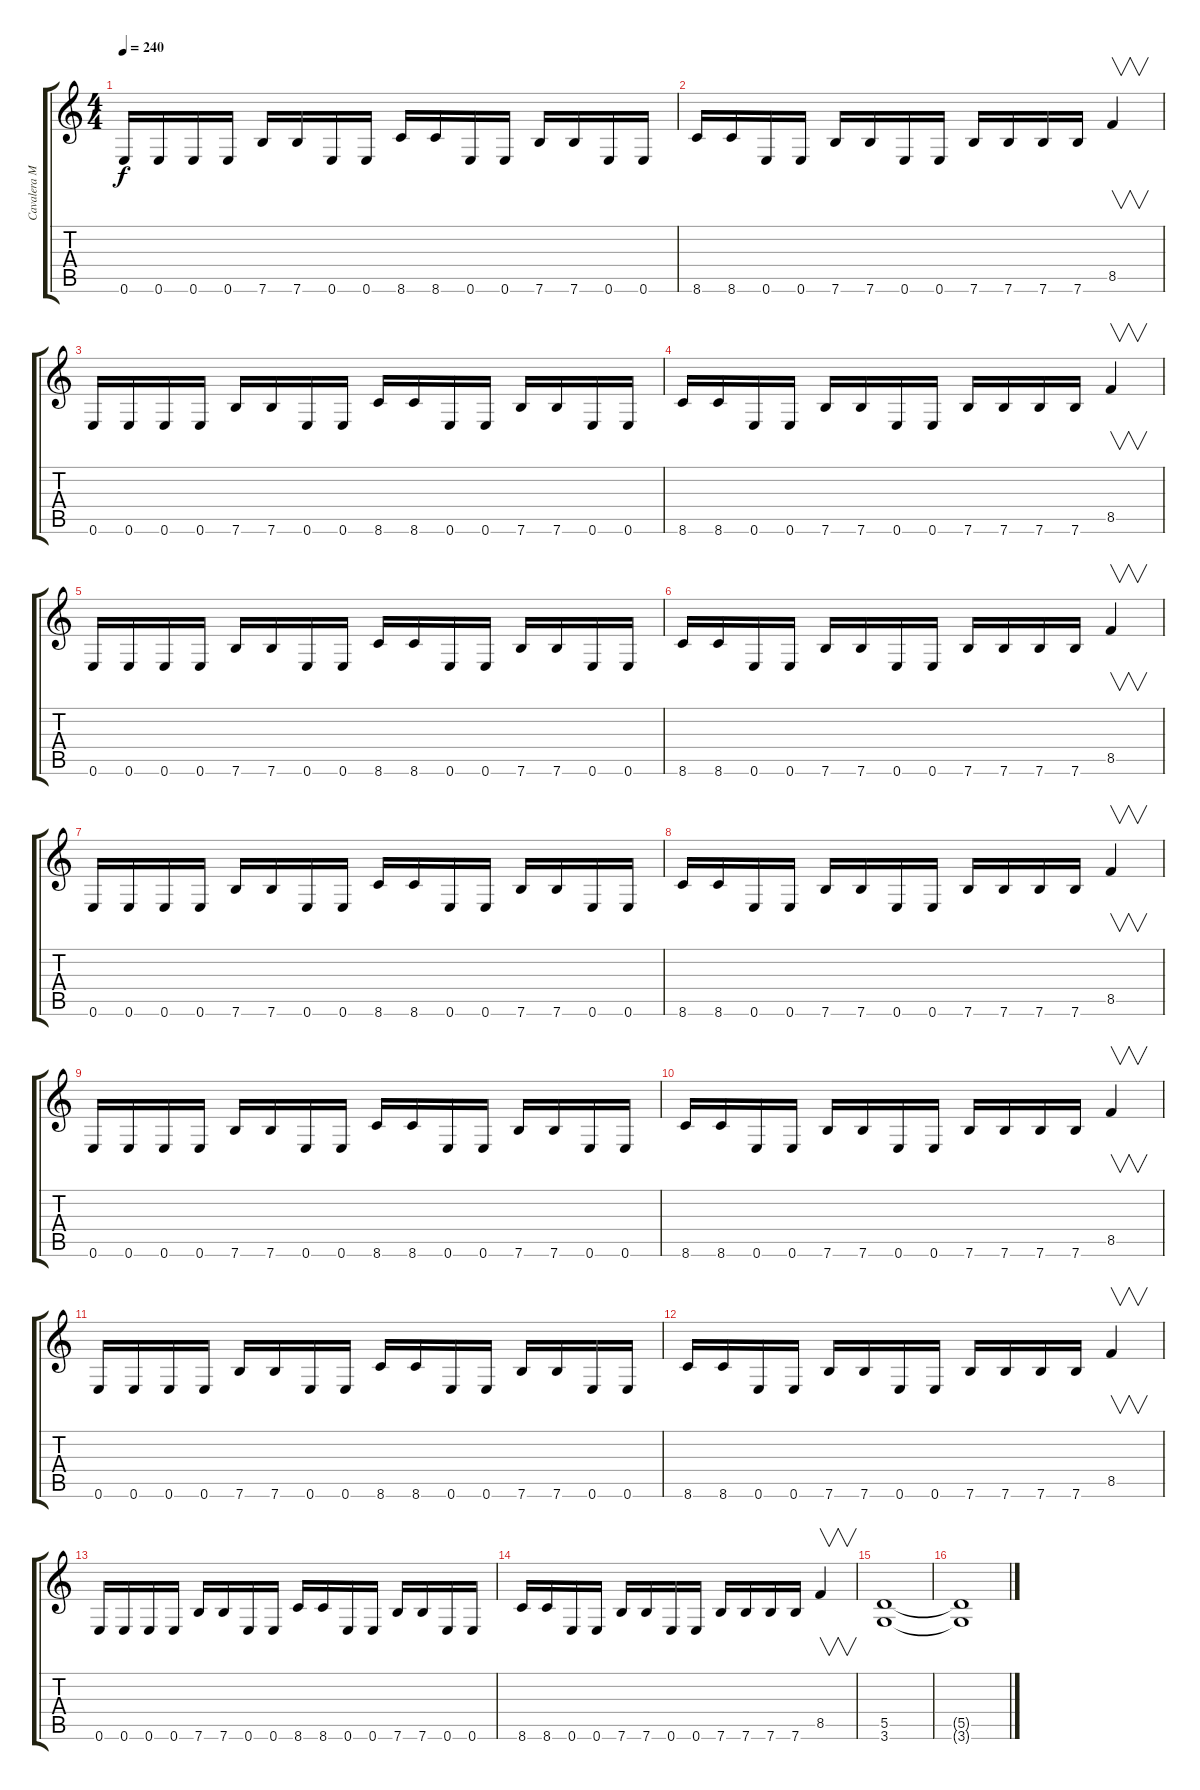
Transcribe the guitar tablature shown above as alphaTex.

\track ("Cavalera Max" "Cavalera M") {instrument distortionguitar}
\staff {score tabs}
\tuning (E4 B3 G3 D3 A2 E2) {hide}
\ts (4 4)
\tempo 240
\clef g2
\ks c
0.6.16{dy f} 0.6.16 0.6.16 0.6.16 7.6.16 7.6.16 0.6.16 0.6.16 8.6.16 8.6.16 0.6.16 0.6.16 7.6.16 7.6.16 0.6.16 0.6.16 |
8.6.16 8.6.16 0.6.16 0.6.16 7.6.16 7.6.16 0.6.16 0.6.16 7.6.16 7.6.16 7.6.16 7.6.16 8.5.4{v} |
0.6.16 0.6.16 0.6.16 0.6.16 7.6.16 7.6.16 0.6.16 0.6.16 8.6.16 8.6.16 0.6.16 0.6.16 7.6.16 7.6.16 0.6.16 0.6.16 |
8.6.16 8.6.16 0.6.16 0.6.16 7.6.16 7.6.16 0.6.16 0.6.16 7.6.16 7.6.16 7.6.16 7.6.16 8.5.4{v} |
0.6.16 0.6.16 0.6.16 0.6.16 7.6.16 7.6.16 0.6.16 0.6.16 8.6.16 8.6.16 0.6.16 0.6.16 7.6.16 7.6.16 0.6.16 0.6.16 |
8.6.16 8.6.16 0.6.16 0.6.16 7.6.16 7.6.16 0.6.16 0.6.16 7.6.16 7.6.16 7.6.16 7.6.16 8.5.4{v} |
0.6.16 0.6.16 0.6.16 0.6.16 7.6.16 7.6.16 0.6.16 0.6.16 8.6.16 8.6.16 0.6.16 0.6.16 7.6.16 7.6.16 0.6.16 0.6.16 |
8.6.16 8.6.16 0.6.16 0.6.16 7.6.16 7.6.16 0.6.16 0.6.16 7.6.16 7.6.16 7.6.16 7.6.16 8.5.4{v} |
0.6.16 0.6.16 0.6.16 0.6.16 7.6.16 7.6.16 0.6.16 0.6.16 8.6.16 8.6.16 0.6.16 0.6.16 7.6.16 7.6.16 0.6.16 0.6.16 |
8.6.16 8.6.16 0.6.16 0.6.16 7.6.16 7.6.16 0.6.16 0.6.16 7.6.16 7.6.16 7.6.16 7.6.16 8.5.4{v} |
0.6.16 0.6.16 0.6.16 0.6.16 7.6.16 7.6.16 0.6.16 0.6.16 8.6.16 8.6.16 0.6.16 0.6.16 7.6.16 7.6.16 0.6.16 0.6.16 |
8.6.16 8.6.16 0.6.16 0.6.16 7.6.16 7.6.16 0.6.16 0.6.16 7.6.16 7.6.16 7.6.16 7.6.16 8.5.4{v} |
0.6.16 0.6.16 0.6.16 0.6.16 7.6.16 7.6.16 0.6.16 0.6.16 8.6.16 8.6.16 0.6.16 0.6.16 7.6.16 7.6.16 0.6.16 0.6.16 |
8.6.16 8.6.16 0.6.16 0.6.16 7.6.16 7.6.16 0.6.16 0.6.16 7.6.16 7.6.16 7.6.16 7.6.16 8.5.4{v} |
(5.5 3.6).1 |
(5.5{t} 3.6{t}).1
